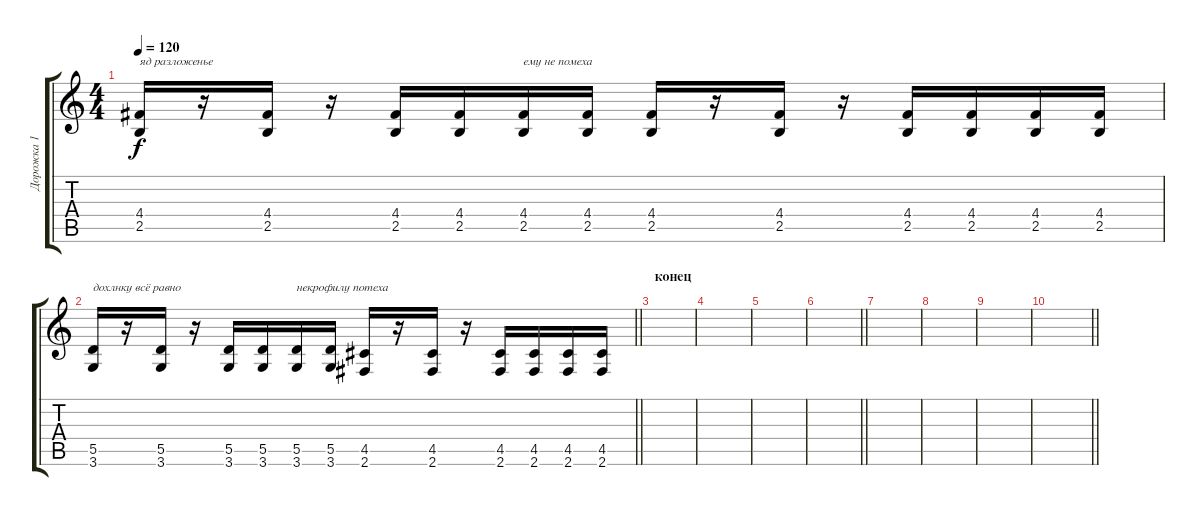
\track ("Дорожка 1" "Дорожка 1") {instrument distortionguitar}
\staff {score tabs}
\tuning (E4 B3 G3 D3 A2 E2) {hide}
\ts (4 4)
\tempo 120
\clef g2
\ks c
(4.4 2.5).16{txt "яд разложенье" dy f} r.16 (4.4 2.5).16 r.16 (4.4 2.5).16 (4.4 2.5).16 (4.4 2.5).16{txt "ему не помеха"} (4.4 2.5).16 (4.4 2.5).16 r.16 (4.4 2.5).16 r.16 (4.4 2.5).16 (4.4 2.5).16 (4.4 2.5).16 (4.4 2.5).16 |
\barLineRight lightlight
(5.5 3.6).16{txt "дохлнку всё равно"} r.16 (5.5 3.6).16 r.16 (5.5 3.6).16 (5.5 3.6).16 (5.5 3.6).16{txt "некрофилу потеха"} (5.5 3.6).16 (4.5 2.6).16 r.16 (4.5 2.6).16 r.16 (4.5 2.6).16 (4.5 2.6).16 (4.5 2.6).16 (4.5 2.6).16 |
\section ("" "конец")
|
|
|
\barLineRight lightlight
|
|
|
|
\barLineRight lightlight
